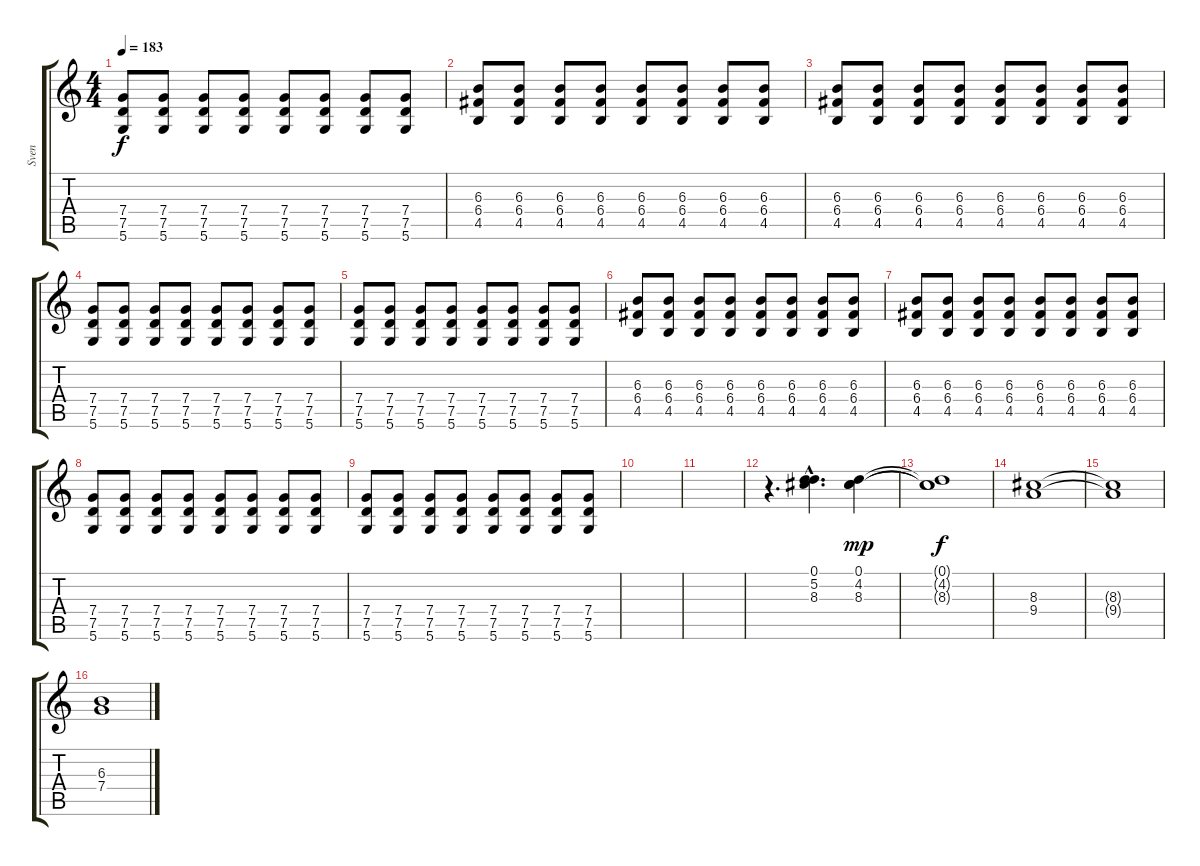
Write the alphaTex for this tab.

\track ("Sven" "Sven") {instrument distortionguitar}
\staff {score tabs}
\tuning (D4 A3 F3 C3 G2 D2) {hide}
\ts (4 4)
\tempo 183
\clef g2
\ks c
(7.4 7.5 5.6).8{dy f} (7.4 7.5 5.6).8 (7.4 7.5 5.6).8 (7.4 7.5 5.6).8 (7.4 7.5 5.6).8 (7.4 7.5 5.6).8 (7.4 7.5 5.6).8 (7.4 7.5 5.6).8 |
(6.3 6.4 4.5).8 (6.3 6.4 4.5).8 (6.3 6.4 4.5).8 (6.3 6.4 4.5).8 (6.3 6.4 4.5).8 (6.3 6.4 4.5).8 (6.3 6.4 4.5).8 (6.3 6.4 4.5).8 |
(6.3 6.4 4.5).8 (6.3 6.4 4.5).8 (6.3 6.4 4.5).8 (6.3 6.4 4.5).8 (6.3 6.4 4.5).8 (6.3 6.4 4.5).8 (6.3 6.4 4.5).8 (6.3 6.4 4.5).8 |
(7.4 7.5 5.6).8 (7.4 7.5 5.6).8 (7.4 7.5 5.6).8 (7.4 7.5 5.6).8 (7.4 7.5 5.6).8 (7.4 7.5 5.6).8 (7.4 7.5 5.6).8 (7.4 7.5 5.6).8 |
(7.4 7.5 5.6).8 (7.4 7.5 5.6).8 (7.4 7.5 5.6).8 (7.4 7.5 5.6).8 (7.4 7.5 5.6).8 (7.4 7.5 5.6).8 (7.4 7.5 5.6).8 (7.4 7.5 5.6).8 |
(6.3 6.4 4.5).8 (6.3 6.4 4.5).8 (6.3 6.4 4.5).8 (6.3 6.4 4.5).8 (6.3 6.4 4.5).8 (6.3 6.4 4.5).8 (6.3 6.4 4.5).8 (6.3 6.4 4.5).8 |
(6.3 6.4 4.5).8 (6.3 6.4 4.5).8 (6.3 6.4 4.5).8 (6.3 6.4 4.5).8 (6.3 6.4 4.5).8 (6.3 6.4 4.5).8 (6.3 6.4 4.5).8 (6.3 6.4 4.5).8 |
(7.4 7.5 5.6).8 (7.4 7.5 5.6).8 (7.4 7.5 5.6).8 (7.4 7.5 5.6).8 (7.4 7.5 5.6).8 (7.4 7.5 5.6).8 (7.4 7.5 5.6).8 (7.4 7.5 5.6).8 |
(7.4 7.5 5.6).8 (7.4 7.5 5.6).8 (7.4 7.5 5.6).8 (7.4 7.5 5.6).8 (7.4 7.5 5.6).8 (7.4 7.5 5.6).8 (7.4 7.5 5.6).8 (7.4 7.5 5.6).8 |
|
|
r.4{d} (0.1{hac} 5.2{hac} 8.3{hac}).4{d} (0.1 4.2 8.3).4{dy mp} |
(0.1{t} 4.2{t} 8.3{t}).1{dy f} |
(8.3 9.4).1 |
(8.3{t} 9.4{t}).1 |
(6.3 7.4).1
